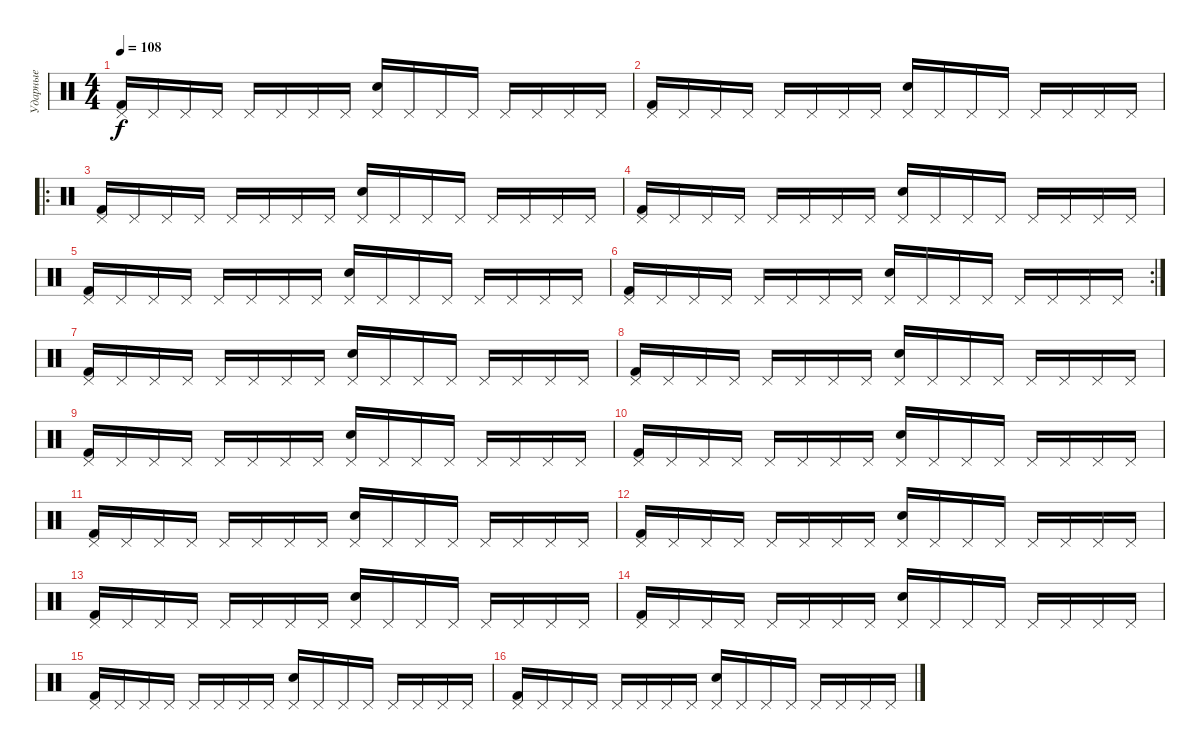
\track ("Ударные" "Ударные") {instrument percussion}
\staff {score}
\articulation defaults
\ts (4 4)
\tempo 108
\clef neutral
\ks c
("Kick (hit) 2" "Pedal Hi-Hat (hit)").16{dy f} "Pedal Hi-Hat (hit)".16 "Pedal Hi-Hat (hit)".16 "Pedal Hi-Hat (hit)".16 "Pedal Hi-Hat (hit)".16 "Pedal Hi-Hat (hit)".16 "Pedal Hi-Hat (hit)".16 "Pedal Hi-Hat (hit)".16 ("Snare (hit) 2" "Pedal Hi-Hat (hit)").16 "Pedal Hi-Hat (hit)".16 "Pedal Hi-Hat (hit)".16 "Pedal Hi-Hat (hit)".16 "Pedal Hi-Hat (hit)".16 "Pedal Hi-Hat (hit)".16 "Pedal Hi-Hat (hit)".16 "Pedal Hi-Hat (hit)".16 |
("Kick (hit) 2" "Pedal Hi-Hat (hit)").16 "Pedal Hi-Hat (hit)".16 "Pedal Hi-Hat (hit)".16 "Pedal Hi-Hat (hit)".16 "Pedal Hi-Hat (hit)".16 "Pedal Hi-Hat (hit)".16 "Pedal Hi-Hat (hit)".16 "Pedal Hi-Hat (hit)".16 ("Snare (hit) 2" "Pedal Hi-Hat (hit)").16 "Pedal Hi-Hat (hit)".16 "Pedal Hi-Hat (hit)".16 "Pedal Hi-Hat (hit)".16 "Pedal Hi-Hat (hit)".16 "Pedal Hi-Hat (hit)".16 "Pedal Hi-Hat (hit)".16 "Pedal Hi-Hat (hit)".16 |
\ro
("Kick (hit) 2" "Pedal Hi-Hat (hit)").16 "Pedal Hi-Hat (hit)".16 "Pedal Hi-Hat (hit)".16 "Pedal Hi-Hat (hit)".16 "Pedal Hi-Hat (hit)".16 "Pedal Hi-Hat (hit)".16 "Pedal Hi-Hat (hit)".16 "Pedal Hi-Hat (hit)".16 ("Snare (hit) 2" "Pedal Hi-Hat (hit)").16 "Pedal Hi-Hat (hit)".16 "Pedal Hi-Hat (hit)".16 "Pedal Hi-Hat (hit)".16 "Pedal Hi-Hat (hit)".16 "Pedal Hi-Hat (hit)".16 "Pedal Hi-Hat (hit)".16 "Pedal Hi-Hat (hit)".16 |
("Kick (hit) 2" "Pedal Hi-Hat (hit)").16 "Pedal Hi-Hat (hit)".16 "Pedal Hi-Hat (hit)".16 "Pedal Hi-Hat (hit)".16 "Pedal Hi-Hat (hit)".16 "Pedal Hi-Hat (hit)".16 "Pedal Hi-Hat (hit)".16 "Pedal Hi-Hat (hit)".16 ("Snare (hit) 2" "Pedal Hi-Hat (hit)").16 "Pedal Hi-Hat (hit)".16 "Pedal Hi-Hat (hit)".16 "Pedal Hi-Hat (hit)".16 "Pedal Hi-Hat (hit)".16 "Pedal Hi-Hat (hit)".16 "Pedal Hi-Hat (hit)".16 "Pedal Hi-Hat (hit)".16 |
("Kick (hit) 2" "Pedal Hi-Hat (hit)").16 "Pedal Hi-Hat (hit)".16 "Pedal Hi-Hat (hit)".16 "Pedal Hi-Hat (hit)".16 "Pedal Hi-Hat (hit)".16 "Pedal Hi-Hat (hit)".16 "Pedal Hi-Hat (hit)".16 "Pedal Hi-Hat (hit)".16 ("Snare (hit) 2" "Pedal Hi-Hat (hit)").16 "Pedal Hi-Hat (hit)".16 "Pedal Hi-Hat (hit)".16 "Pedal Hi-Hat (hit)".16 "Pedal Hi-Hat (hit)".16 "Pedal Hi-Hat (hit)".16 "Pedal Hi-Hat (hit)".16 "Pedal Hi-Hat (hit)".16 |
\rc 2
("Kick (hit) 2" "Pedal Hi-Hat (hit)").16 "Pedal Hi-Hat (hit)".16 "Pedal Hi-Hat (hit)".16 "Pedal Hi-Hat (hit)".16 "Pedal Hi-Hat (hit)".16 "Pedal Hi-Hat (hit)".16 "Pedal Hi-Hat (hit)".16 "Pedal Hi-Hat (hit)".16 ("Snare (hit) 2" "Pedal Hi-Hat (hit)").16 "Pedal Hi-Hat (hit)".16 "Pedal Hi-Hat (hit)".16 "Pedal Hi-Hat (hit)".16 "Pedal Hi-Hat (hit)".16 "Pedal Hi-Hat (hit)".16 "Pedal Hi-Hat (hit)".16 "Pedal Hi-Hat (hit)".16 |
("Kick (hit) 2" "Pedal Hi-Hat (hit)").16 "Pedal Hi-Hat (hit)".16 "Pedal Hi-Hat (hit)".16 "Pedal Hi-Hat (hit)".16 "Pedal Hi-Hat (hit)".16 "Pedal Hi-Hat (hit)".16 "Pedal Hi-Hat (hit)".16 "Pedal Hi-Hat (hit)".16 ("Snare (hit) 2" "Pedal Hi-Hat (hit)").16 "Pedal Hi-Hat (hit)".16 "Pedal Hi-Hat (hit)".16 "Pedal Hi-Hat (hit)".16 "Pedal Hi-Hat (hit)".16 "Pedal Hi-Hat (hit)".16 "Pedal Hi-Hat (hit)".16 "Pedal Hi-Hat (hit)".16 |
("Kick (hit) 2" "Pedal Hi-Hat (hit)").16 "Pedal Hi-Hat (hit)".16 "Pedal Hi-Hat (hit)".16 "Pedal Hi-Hat (hit)".16 "Pedal Hi-Hat (hit)".16 "Pedal Hi-Hat (hit)".16 "Pedal Hi-Hat (hit)".16 "Pedal Hi-Hat (hit)".16 ("Snare (hit) 2" "Pedal Hi-Hat (hit)").16 "Pedal Hi-Hat (hit)".16 "Pedal Hi-Hat (hit)".16 "Pedal Hi-Hat (hit)".16 "Pedal Hi-Hat (hit)".16 "Pedal Hi-Hat (hit)".16 "Pedal Hi-Hat (hit)".16 "Pedal Hi-Hat (hit)".16 |
("Kick (hit) 2" "Pedal Hi-Hat (hit)").16 "Pedal Hi-Hat (hit)".16 "Pedal Hi-Hat (hit)".16 "Pedal Hi-Hat (hit)".16 "Pedal Hi-Hat (hit)".16 "Pedal Hi-Hat (hit)".16 "Pedal Hi-Hat (hit)".16 "Pedal Hi-Hat (hit)".16 ("Snare (hit) 2" "Pedal Hi-Hat (hit)").16 "Pedal Hi-Hat (hit)".16 "Pedal Hi-Hat (hit)".16 "Pedal Hi-Hat (hit)".16 "Pedal Hi-Hat (hit)".16 "Pedal Hi-Hat (hit)".16 "Pedal Hi-Hat (hit)".16 "Pedal Hi-Hat (hit)".16 |
("Kick (hit) 2" "Pedal Hi-Hat (hit)").16 "Pedal Hi-Hat (hit)".16 "Pedal Hi-Hat (hit)".16 "Pedal Hi-Hat (hit)".16 "Pedal Hi-Hat (hit)".16 "Pedal Hi-Hat (hit)".16 "Pedal Hi-Hat (hit)".16 "Pedal Hi-Hat (hit)".16 ("Snare (hit) 2" "Pedal Hi-Hat (hit)").16 "Pedal Hi-Hat (hit)".16 "Pedal Hi-Hat (hit)".16 "Pedal Hi-Hat (hit)".16 "Pedal Hi-Hat (hit)".16 "Pedal Hi-Hat (hit)".16 "Pedal Hi-Hat (hit)".16 "Pedal Hi-Hat (hit)".16 |
("Kick (hit) 2" "Pedal Hi-Hat (hit)").16 "Pedal Hi-Hat (hit)".16 "Pedal Hi-Hat (hit)".16 "Pedal Hi-Hat (hit)".16 "Pedal Hi-Hat (hit)".16 "Pedal Hi-Hat (hit)".16 "Pedal Hi-Hat (hit)".16 "Pedal Hi-Hat (hit)".16 ("Snare (hit) 2" "Pedal Hi-Hat (hit)").16 "Pedal Hi-Hat (hit)".16 "Pedal Hi-Hat (hit)".16 "Pedal Hi-Hat (hit)".16 "Pedal Hi-Hat (hit)".16 "Pedal Hi-Hat (hit)".16 "Pedal Hi-Hat (hit)".16 "Pedal Hi-Hat (hit)".16 |
("Kick (hit) 2" "Pedal Hi-Hat (hit)").16 "Pedal Hi-Hat (hit)".16 "Pedal Hi-Hat (hit)".16 "Pedal Hi-Hat (hit)".16 "Pedal Hi-Hat (hit)".16 "Pedal Hi-Hat (hit)".16 "Pedal Hi-Hat (hit)".16 "Pedal Hi-Hat (hit)".16 ("Snare (hit) 2" "Pedal Hi-Hat (hit)").16 "Pedal Hi-Hat (hit)".16 "Pedal Hi-Hat (hit)".16 "Pedal Hi-Hat (hit)".16 "Pedal Hi-Hat (hit)".16 "Pedal Hi-Hat (hit)".16 "Pedal Hi-Hat (hit)".16 "Pedal Hi-Hat (hit)".16 |
("Kick (hit) 2" "Pedal Hi-Hat (hit)").16 "Pedal Hi-Hat (hit)".16 "Pedal Hi-Hat (hit)".16 "Pedal Hi-Hat (hit)".16 "Pedal Hi-Hat (hit)".16 "Pedal Hi-Hat (hit)".16 "Pedal Hi-Hat (hit)".16 "Pedal Hi-Hat (hit)".16 ("Snare (hit) 2" "Pedal Hi-Hat (hit)").16 "Pedal Hi-Hat (hit)".16 "Pedal Hi-Hat (hit)".16 "Pedal Hi-Hat (hit)".16 "Pedal Hi-Hat (hit)".16 "Pedal Hi-Hat (hit)".16 "Pedal Hi-Hat (hit)".16 "Pedal Hi-Hat (hit)".16 |
("Kick (hit) 2" "Pedal Hi-Hat (hit)").16 "Pedal Hi-Hat (hit)".16 "Pedal Hi-Hat (hit)".16 "Pedal Hi-Hat (hit)".16 "Pedal Hi-Hat (hit)".16 "Pedal Hi-Hat (hit)".16 "Pedal Hi-Hat (hit)".16 "Pedal Hi-Hat (hit)".16 ("Snare (hit) 2" "Pedal Hi-Hat (hit)").16 "Pedal Hi-Hat (hit)".16 "Pedal Hi-Hat (hit)".16 "Pedal Hi-Hat (hit)".16 "Pedal Hi-Hat (hit)".16 "Pedal Hi-Hat (hit)".16 "Pedal Hi-Hat (hit)".16 "Pedal Hi-Hat (hit)".16 |
("Kick (hit) 2" "Pedal Hi-Hat (hit)").16 "Pedal Hi-Hat (hit)".16 "Pedal Hi-Hat (hit)".16 "Pedal Hi-Hat (hit)".16 "Pedal Hi-Hat (hit)".16 "Pedal Hi-Hat (hit)".16 "Pedal Hi-Hat (hit)".16 "Pedal Hi-Hat (hit)".16 ("Snare (hit) 2" "Pedal Hi-Hat (hit)").16 "Pedal Hi-Hat (hit)".16 "Pedal Hi-Hat (hit)".16 "Pedal Hi-Hat (hit)".16 "Pedal Hi-Hat (hit)".16 "Pedal Hi-Hat (hit)".16 "Pedal Hi-Hat (hit)".16 "Pedal Hi-Hat (hit)".16 |
("Kick (hit) 2" "Pedal Hi-Hat (hit)").16 "Pedal Hi-Hat (hit)".16 "Pedal Hi-Hat (hit)".16 "Pedal Hi-Hat (hit)".16 "Pedal Hi-Hat (hit)".16 "Pedal Hi-Hat (hit)".16 "Pedal Hi-Hat (hit)".16 "Pedal Hi-Hat (hit)".16 ("Snare (hit) 2" "Pedal Hi-Hat (hit)").16 "Pedal Hi-Hat (hit)".16 "Pedal Hi-Hat (hit)".16 "Pedal Hi-Hat (hit)".16 "Pedal Hi-Hat (hit)".16 "Pedal Hi-Hat (hit)".16 "Pedal Hi-Hat (hit)".16 "Pedal Hi-Hat (hit)".16
